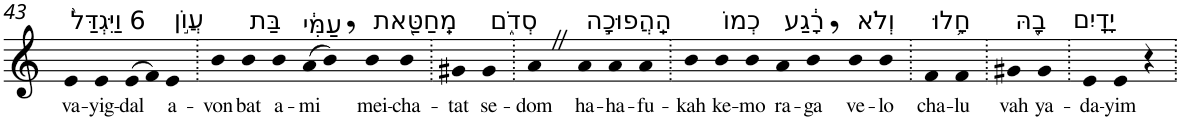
**kern	**text
*part1	*part1
*staff1	*staff1
*I"Piano	*
*I'Pno	*
!!LO:PB:g=z
*clefG2	*
*k[]	*
=43	=43
!LO:TX:a:t=6 וַיִּגְדַּל֙	!
!	!LO:LY:b
4e	va-
!	!LO:LY:b
4e	-yig-
!	!LO:LY:b
(>8e	-dal
8f)	.
!LO:TX:a:t=עֲוֺ֣ן	!
!	!LO:LY:b
4e	a-
=44.	=44.
!	!LO:LY:b
4b	-von
!LO:TX:a:t=בַּת	!
!	!LO:LY:b
4b	bat
!LO:TX:a:t=עַמִּ֔י	!
!	!LO:LY:b
4b	a-
!	!LO:LY:b
(>8a	-mi
8b,)	.
!LO:TX:a:t=מֵֽחַטַּ֖את	!
!	!LO:LY:b
4b	mei-
!	!LO:LY:b
4b	-cha-
=45.	=45.
!	!LO:LY:b
4g#X	-tat
!LO:TX:a:t=סְדֹ֑ם	!
!	!LO:LY:b
4g#	se-
=46.	=46.
!	!LO:LY:b
4aZ	-dom
!LO:TX:a:t=הַֽהֲפוּכָ֣ה	!
!	!LO:LY:b
4a	ha-
!	!LO:LY:b
4a	-ha-
!	!LO:LY:b
4a	-fu-
=47.	=47.
!	!LO:LY:b
4b	-kah
!LO:TX:a:t=כְמוֹ	!
!	!LO:LY:b
4b	ke-
!	!LO:LY:b
4b	-mo
!LO:TX:a:t=רָ֔גַע	!
!	!LO:LY:b
4a	ra-
!	!LO:LY:b
4b,	-ga
!LO:TX:a:t=וְלֹא	!
!	!LO:LY:b
4b	ve-
!	!LO:LY:b
4b	-lo
=48.	=48.
!LO:TX:a:t=חָ֥לוּ	!
!	!LO:LY:b
4f	cha-
!	!LO:LY:b
4f	-lu
=49.	=49.
!LO:TX:a:t=בָ֖הּ	!
!	!LO:LY:b
4g#X	vah
!LO:TX:a:t=יָדָֽיִם	!
!	!LO:LY:b
4g#	ya-
=50.	=50.
!	!LO:LY:b
4e	-da-
!	!LO:LY:b
4e	-yim
4r	.
=.	=.
*-	*-
